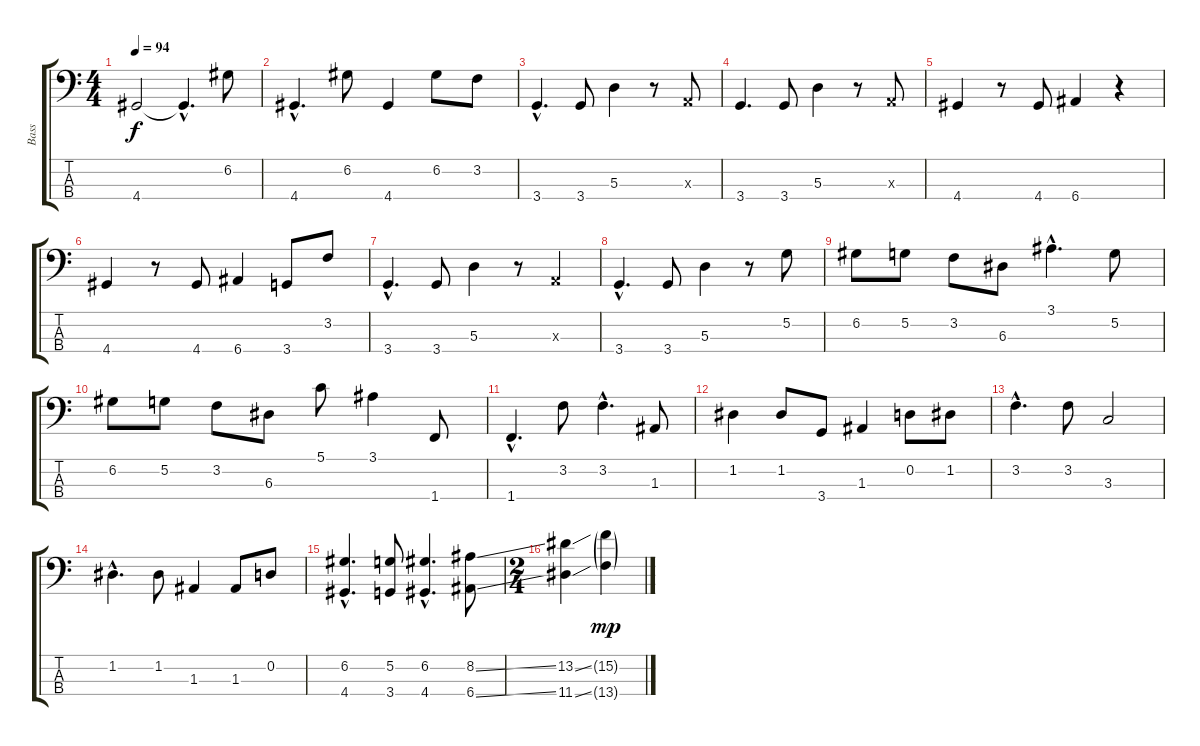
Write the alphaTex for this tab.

\track ("Bass" "Bass") {instrument electricbassfinger}
\staff {score tabs}
\tuning (G2 D2 A1 E1) {hide}
\ts (4 4)
\tempo 94
\clef f4
\ks c
4.4.2{dy f} 4.4{hac t}.4{d} 6.2.8 |
4.4{hac}.4{d} 6.2.8 4.4.4 6.2.8 3.2.8 |
3.4{hac}.4{d} 3.4.8 5.3.4 r.8 0.3{x}.8 |
3.4.4{d} 3.4.8 5.3.4 r.8 0.3{x}.8 |
4.4.4 r.8 4.4.8 6.4.4 r.4 |
4.4.4 r.8 4.4.8 6.4.4 3.4.8 3.2.8 |
3.4{hac}.4{d} 3.4.8 5.3.4 r.8 0.3{x}.4 |
3.4{hac}.4{d} 3.4.8 5.3.4 r.8 5.2.8 |
6.2.8 5.2.8 3.2.8 6.3.8 3.1{hac}.4{d} 5.2.8 |
6.2.8 5.2.8 3.2.8 6.3.8 5.1.8 3.1.4 1.4.8 |
1.4{hac}.4{d} 3.2.8 3.2{hac}.4{d} 1.3.8 |
1.2.4 1.2.8 3.4.8 1.3.4 0.2.8 1.2.8 |
3.2{hac}.4{d} 3.2.8 3.3.2 |
1.2{hac}.4{d} 1.2.8 1.3.4 1.3.8 0.2.8 |
(6.2{hac} 4.4{hac}).4{d} (5.2 3.4).8 (6.2{hac} 4.4{hac}).4{d} (8.2{ss} 6.4{ss}).8 |
\ts (2 4)
(13.2{ss} 11.4{ss}).4 (15.2{ss g} 13.4{ss g}).4{dy mp}
